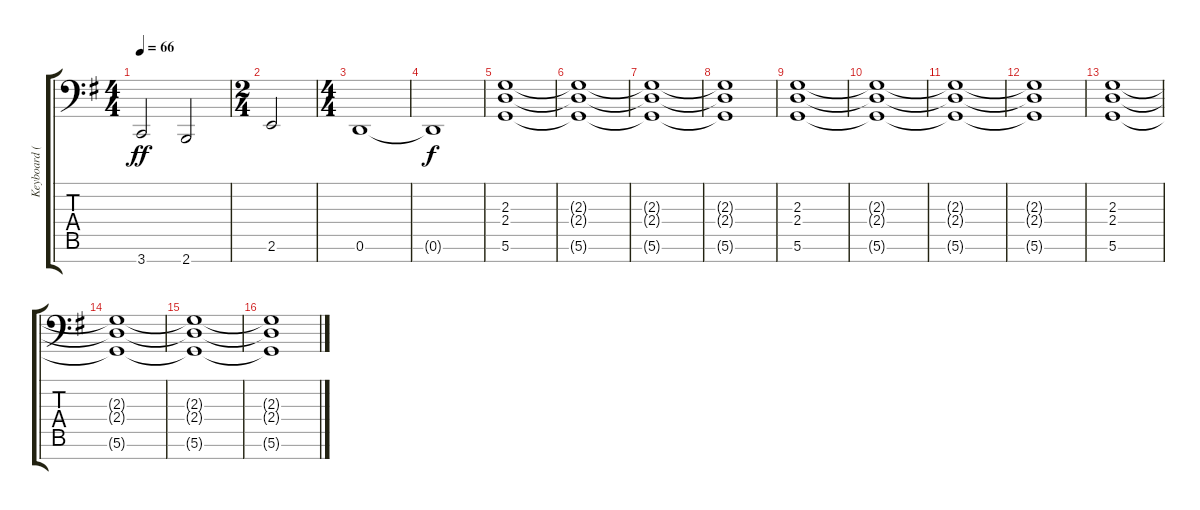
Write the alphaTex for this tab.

\track ("Keyboard (Synth Bass)" "Keyboard (") {instrument synthstrings2}
\staff {score tabs}
\tuning (D4 A3 F3 C3 G2 D2 A1) {hide}
\ts (4 4)
\tempo 66
\clef f4
\ks g
3.7.2{dy ff} 2.7.2 |
\ts (2 4)
2.6.2 |
\ts (4 4)
0.6.1 |
0.6{t}.1{dy f} |
(2.3 2.4 5.6).1 |
(2.3{t} 2.4{t} 5.6{t}).1 |
(2.3{t} 2.4{t} 5.6{t}).1 |
(2.3{t} 2.4{t} 5.6{t}).1 |
(2.3 2.4 5.6).1 |
(2.3{t} 2.4{t} 5.6{t}).1 |
(2.3{t} 2.4{t} 5.6{t}).1 |
(2.3{t} 2.4{t} 5.6{t}).1 |
(2.3 2.4 5.6).1 |
(2.3{t} 2.4{t} 5.6{t}).1 |
(2.3{t} 2.4{t} 5.6{t}).1 |
(2.3{t} 2.4{t} 5.6{t}).1
